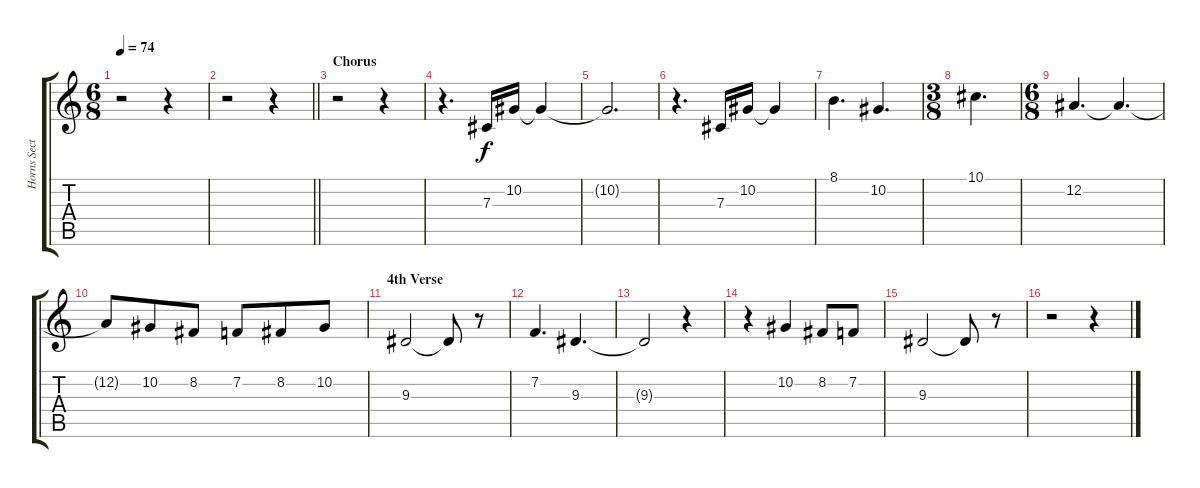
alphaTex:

\track ("Horns Section (SF Symphony)" "Horns Sect") {instrument frenchhorn}
\staff {score tabs}
\tuning (Eb4 Bb3 Gb3 Db3 Ab2 Eb2) {hide}
\ts (6 8)
\tempo 74
\clef g2
\ks c
r.2{dy mf} r.4 |
\barLineRight lightlight
r.2 r.4 |
\section ("" "Chorus")
r.2 r.4 |
r.4{d volume 16} 7.3.16{dy f} 10.2.16 10.2{t}.4 |
10.2{t}.2{d} |
r.4{d} 7.3.16 10.2.16 10.2{t}.4 |
8.1.4{d} 10.2.4{d} |
\ts (3 8)
10.1.4{d} |
\ts (6 8)
12.2.4{d} 12.2{t}.4{d} |
12.2{t}.8 10.2.8 8.2.8 7.2.8 8.2.8 10.2.8 |
\section ("" "4th Verse")
9.3.2 9.3{t}.8 r.8 |
7.2.4{d} 9.3.4{d} |
9.3{t}.2 r.4 |
r.4 10.2.4 8.2.8 7.2.8 |
9.3.2 9.3{t}.8 r.8 |
r.2 r.4
